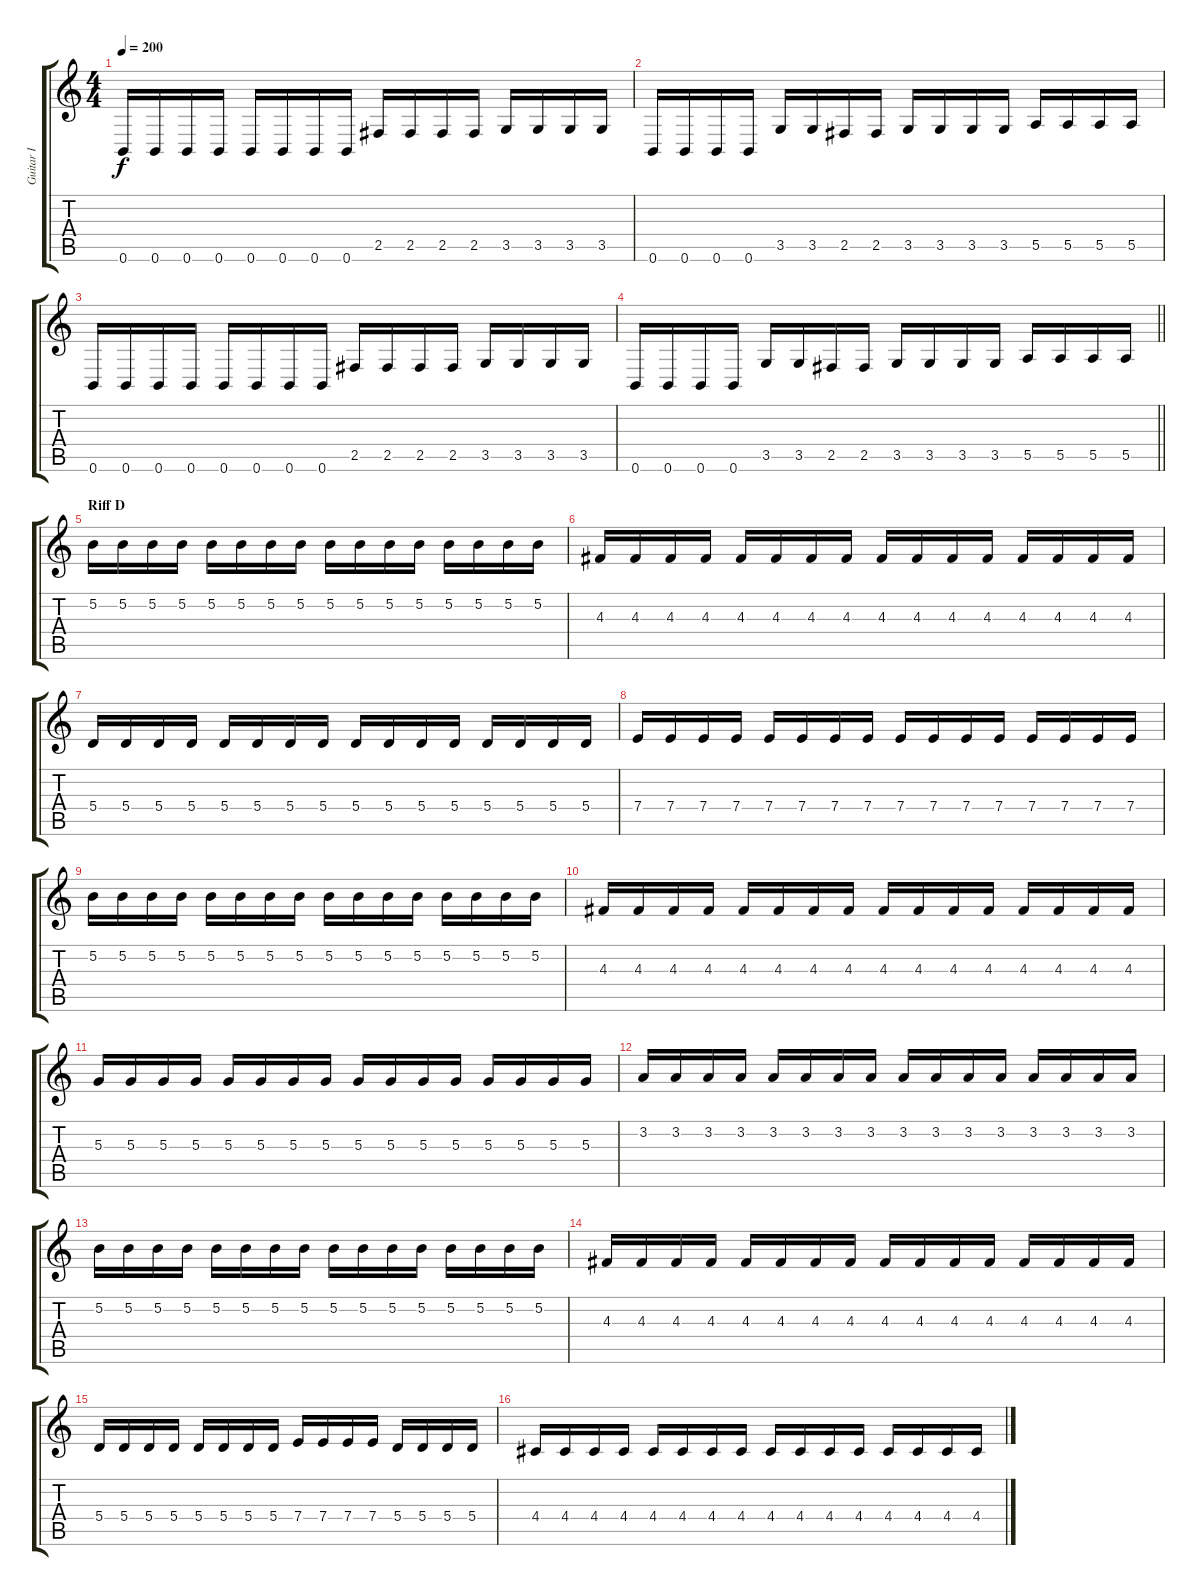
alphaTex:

\track ("Guitar I" "Guitar I") {instrument distortionguitar}
\staff {score tabs}
\tuning (B3 Gb3 D3 A2 E2 B1) {hide}
\ts (4 4)
\tempo 200
\clef g2
\ks c
0.6.16{dy f} 0.6.16 0.6.16 0.6.16 0.6.16 0.6.16 0.6.16 0.6.16 2.5.16 2.5.16 2.5.16 2.5.16 3.5.16 3.5.16 3.5.16 3.5.16 |
0.6.16 0.6.16 0.6.16 0.6.16 3.5.16 3.5.16 2.5.16 2.5.16 3.5.16 3.5.16 3.5.16 3.5.16 5.5.16 5.5.16 5.5.16 5.5.16 |
0.6.16 0.6.16 0.6.16 0.6.16 0.6.16 0.6.16 0.6.16 0.6.16 2.5.16 2.5.16 2.5.16 2.5.16 3.5.16 3.5.16 3.5.16 3.5.16 |
\barLineRight lightlight
0.6.16 0.6.16 0.6.16 0.6.16 3.5.16 3.5.16 2.5.16 2.5.16 3.5.16 3.5.16 3.5.16 3.5.16 5.5.16 5.5.16 5.5.16 5.5.16 |
\section ("" "Riff D")
5.2.16 5.2.16 5.2.16 5.2.16 5.2.16 5.2.16 5.2.16 5.2.16 5.2.16 5.2.16 5.2.16 5.2.16 5.2.16 5.2.16 5.2.16 5.2.16 |
4.3.16 4.3.16 4.3.16 4.3.16 4.3.16 4.3.16 4.3.16 4.3.16 4.3.16 4.3.16 4.3.16 4.3.16 4.3.16 4.3.16 4.3.16 4.3.16 |
5.4.16 5.4.16 5.4.16 5.4.16 5.4.16 5.4.16 5.4.16 5.4.16 5.4.16 5.4.16 5.4.16 5.4.16 5.4.16 5.4.16 5.4.16 5.4.16 |
7.4.16 7.4.16 7.4.16 7.4.16 7.4.16 7.4.16 7.4.16 7.4.16 7.4.16 7.4.16 7.4.16 7.4.16 7.4.16 7.4.16 7.4.16 7.4.16 |
5.2.16 5.2.16 5.2.16 5.2.16 5.2.16 5.2.16 5.2.16 5.2.16 5.2.16 5.2.16 5.2.16 5.2.16 5.2.16 5.2.16 5.2.16 5.2.16 |
4.3.16 4.3.16 4.3.16 4.3.16 4.3.16 4.3.16 4.3.16 4.3.16 4.3.16 4.3.16 4.3.16 4.3.16 4.3.16 4.3.16 4.3.16 4.3.16 |
5.3.16 5.3.16 5.3.16 5.3.16 5.3.16 5.3.16 5.3.16 5.3.16 5.3.16 5.3.16 5.3.16 5.3.16 5.3.16 5.3.16 5.3.16 5.3.16 |
3.2.16 3.2.16 3.2.16 3.2.16 3.2.16 3.2.16 3.2.16 3.2.16 3.2.16 3.2.16 3.2.16 3.2.16 3.2.16 3.2.16 3.2.16 3.2.16 |
5.2.16 5.2.16 5.2.16 5.2.16 5.2.16 5.2.16 5.2.16 5.2.16 5.2.16 5.2.16 5.2.16 5.2.16 5.2.16 5.2.16 5.2.16 5.2.16 |
4.3.16 4.3.16 4.3.16 4.3.16 4.3.16 4.3.16 4.3.16 4.3.16 4.3.16 4.3.16 4.3.16 4.3.16 4.3.16 4.3.16 4.3.16 4.3.16 |
5.4.16 5.4.16 5.4.16 5.4.16 5.4.16 5.4.16 5.4.16 5.4.16 7.4.16 7.4.16 7.4.16 7.4.16 5.4.16 5.4.16 5.4.16 5.4.16 |
4.4.16 4.4.16 4.4.16 4.4.16 4.4.16 4.4.16 4.4.16 4.4.16 4.4.16 4.4.16 4.4.16 4.4.16 4.4.16 4.4.16 4.4.16 4.4.16
